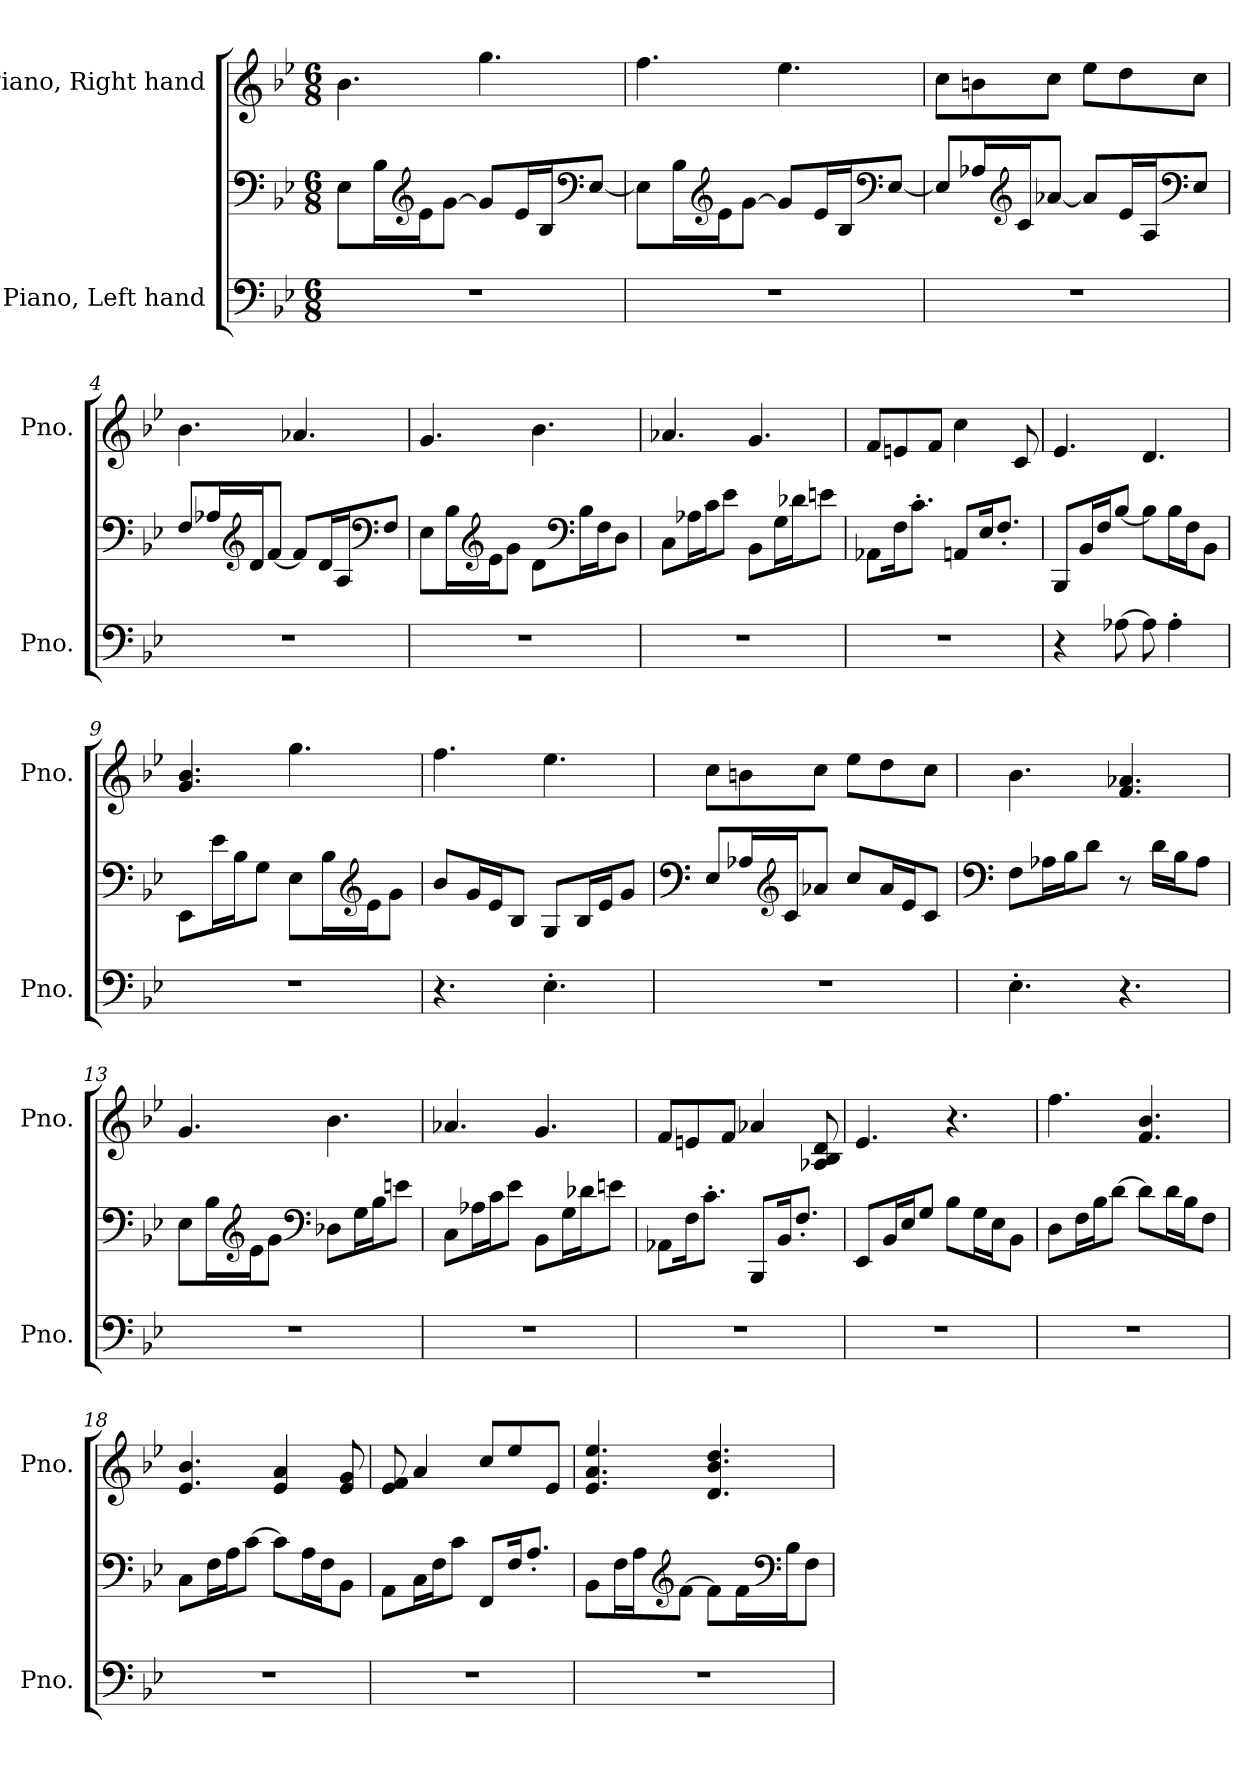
**kern	**kern	**kern
*part2	*part2	*part1
*staff3	*staff2	*staff1
*I"Piano, Left hand	*	*I"Piano, Right hand
*I'Pno.	*	*I'Pno.
*clefF4	*clefF4	*clefG2
*k[b-e-]	*k[b-e-]	*k[b-e-]
*M6/8	*M6/8	*M6/8
*MM120	*MM120	*MM120
=1	=1	=1
2.r	8E-\L	4.b-\
.	16B-\L	.
*	*clefG2	*
.	16e-\J	.
.	[8g\J	.
.	8g/L]	4.gg\
.	16e-/L	.
.	16B-/J	.
*	*clefF4	*
.	[8E-/J	.
=2	=2	=2
2.r	8E-\L]	4.ff\
.	16B-\L	.
*	*clefG2	*
.	16e-\J	.
.	[8g\J	.
.	8g/L]	4.ee-\
.	16e-/L	.
.	16B-/J	.
*	*clefF4	*
.	[8E-/J	.
!!LO:LB:g=z
=3	=3	=3
2.r	8E-/L]	8cc\L
.	16A-X/L	8bn\
*	*clefG2	*
.	16c/J	.
.	[8a-X/J	8cc\J
.	8a-/L]	8ee-\L
.	16e-/L	8dd\
.	16A-/J	.
*	*clefF4	*
.	8E-/J	8cc\J
=4	=4	=4
2.r	8F/L	4.b-\
.	16A-X/L	.
*	*clefG2	*
.	16d/J	.
.	[8f/J	.
.	8f/L]	4.a-X/
.	16d/L	.
.	16A-/J	.
*	*clefF4	*
.	8F/J	.
=5	=5	=5
2.r	8E-\L	4.g/
.	16B-\L	.
*	*clefG2	*
.	16e-\J	.
.	8g\J	.
.	8d\L	4.b-\
*	*clefF4	*
.	16B-\L	.
.	16F\J	.
.	8D\J	.
!!LO:LB:g=z
=6	=6	=6
2.r	8C\L	4.a-X/
.	16A-X\L	.
.	16c\J	.
.	8e-\J	.
.	8BB-\L	4.g/
.	16G\L	.
.	16d-X\J	.
.	8en\J	.
=7	=7	=7
2.r	8AA-X\L	8f/L
.	16F\K	8en/
.	8.c'\J	.
.	.	8f/J
.	8AAn/L	4cc\
.	16E-/K	.
.	8.F'/J	.
.	.	8c/
=8	=8	=8
4r	8BBB-/L	4.e-/
.	16BB-/L	.
.	16F/J	.
[8A-X\	[8B-/J	.
8A-\]	8B-\L]	4.d/
4A-'\	16B-\L	.
.	16F\J	.
.	8BB-\J	.
=9	=9	=9
2.r	8EE-\L	4.g/ 4.b-/
.	16e-\L	.
.	16B-\J	.
.	8G\J	.
.	8E-\L	4.gg\
.	16B-\L	.
*	*clefG2	*
.	16e-\J	.
.	8g\J	.
!!LO:LB:g=z
=10	=10	=10
4.r	8b-/L	4.ff\
.	16g/L	.
.	16e-/J	.
.	8B-/J	.
4.E-'\	8G/L	4.ee-\
.	16B-/L	.
.	16e-/J	.
.	8g/J	.
=11	=11	=11
*	*clefF4	*
2.r	8E-/L	8cc\L
.	16A-X/L	8bn\
*	*clefG2	*
.	16c/J	.
.	8a-X/J	8cc\J
.	8cc/L	8ee-\L
.	16a-/L	8dd\
.	16e-/J	.
.	8c/J	8cc\J
=12	=12	=12
*	*clefF4	*
4.E-'\	8F\L	4.b-\
.	16A-X\L	.
.	16B-\J	.
.	8d\J	.
4.r	8r	4.f/ 4.a-X/
.	16d\LL	.
.	16B-\J	.
.	8A-\J	.
!!LO:PB:g=z
=13	=13	=13
2.r	8E-\L	4.g/
.	16B-\L	.
*	*clefG2	*
.	16e-\J	.
.	8g\J	.
*	*clefF4	*
.	8D-X\L	4.b-\
.	16G\L	.
.	16B-\J	.
.	8en\J	.
=14	=14	=14
2.r	8C\L	4.a-X/
.	16A-X\L	.
.	16c\J	.
.	8e-\J	.
.	8BB-\L	4.g/
.	16G\L	.
.	16d-X\J	.
.	8en\J	.
=15	=15	=15
2.r	8AA-X\L	8f/L
.	16F\K	8en/
.	8.c'\J	.
.	.	8f/J
.	8BBB-/L	4a-X/
.	16BB-/K	.
.	8.F'/J	.
.	.	8A-X/ 8B-/ 8d/
!!LO:LB:g=z
=16	=16	=16
2.r	8EE-/L	4.e-/
.	16BB-/L	.
.	16E-/J	.
.	8G/J	.
.	8B-\L	4.r
.	16G\L	.
.	16E-\J	.
.	8BB-\J	.
=17	=17	=17
2.r	8D\L	4.ff\
.	16F\L	.
.	16B-\J	.
.	[8d\J	.
.	8d\L]	4.f/ 4.b-/
.	16d\L	.
.	16B-\J	.
.	8F\J	.
=18	=18	=18
2.r	8C\L	4.e-/ 4.b-/
.	16F\L	.
.	16A\J	.
.	[8c\J	.
.	8c\L]	4e-/ 4a/
.	16A\L	.
.	16F\J	.
.	8BB-\J	8e-/ 8g/
=19	=19	=19
2.r	8AA\L	8e-/ 8f/
.	16C\L	4a/
.	16F\J	.
.	8c\J	.
.	8FF/L	8cc/L
.	16F/K	8ee-/
.	8.A'/J	.
.	.	8e-/J
!!LO:LB:g=z
=20	=20	=20
2.r	8BB-\L	4.e-/ 4.a/ 4.ee-/
.	16F\L	.
.	16A\J	.
*	*clefG2	*
.	[8f\J	.
.	8f\L]	4.d/ 4.b-/ 4.dd/
.	16f\L	.
*	*clefF4	*
.	16B-\J	.
.	8F\J	.
=	=	=
*-	*-	*-
